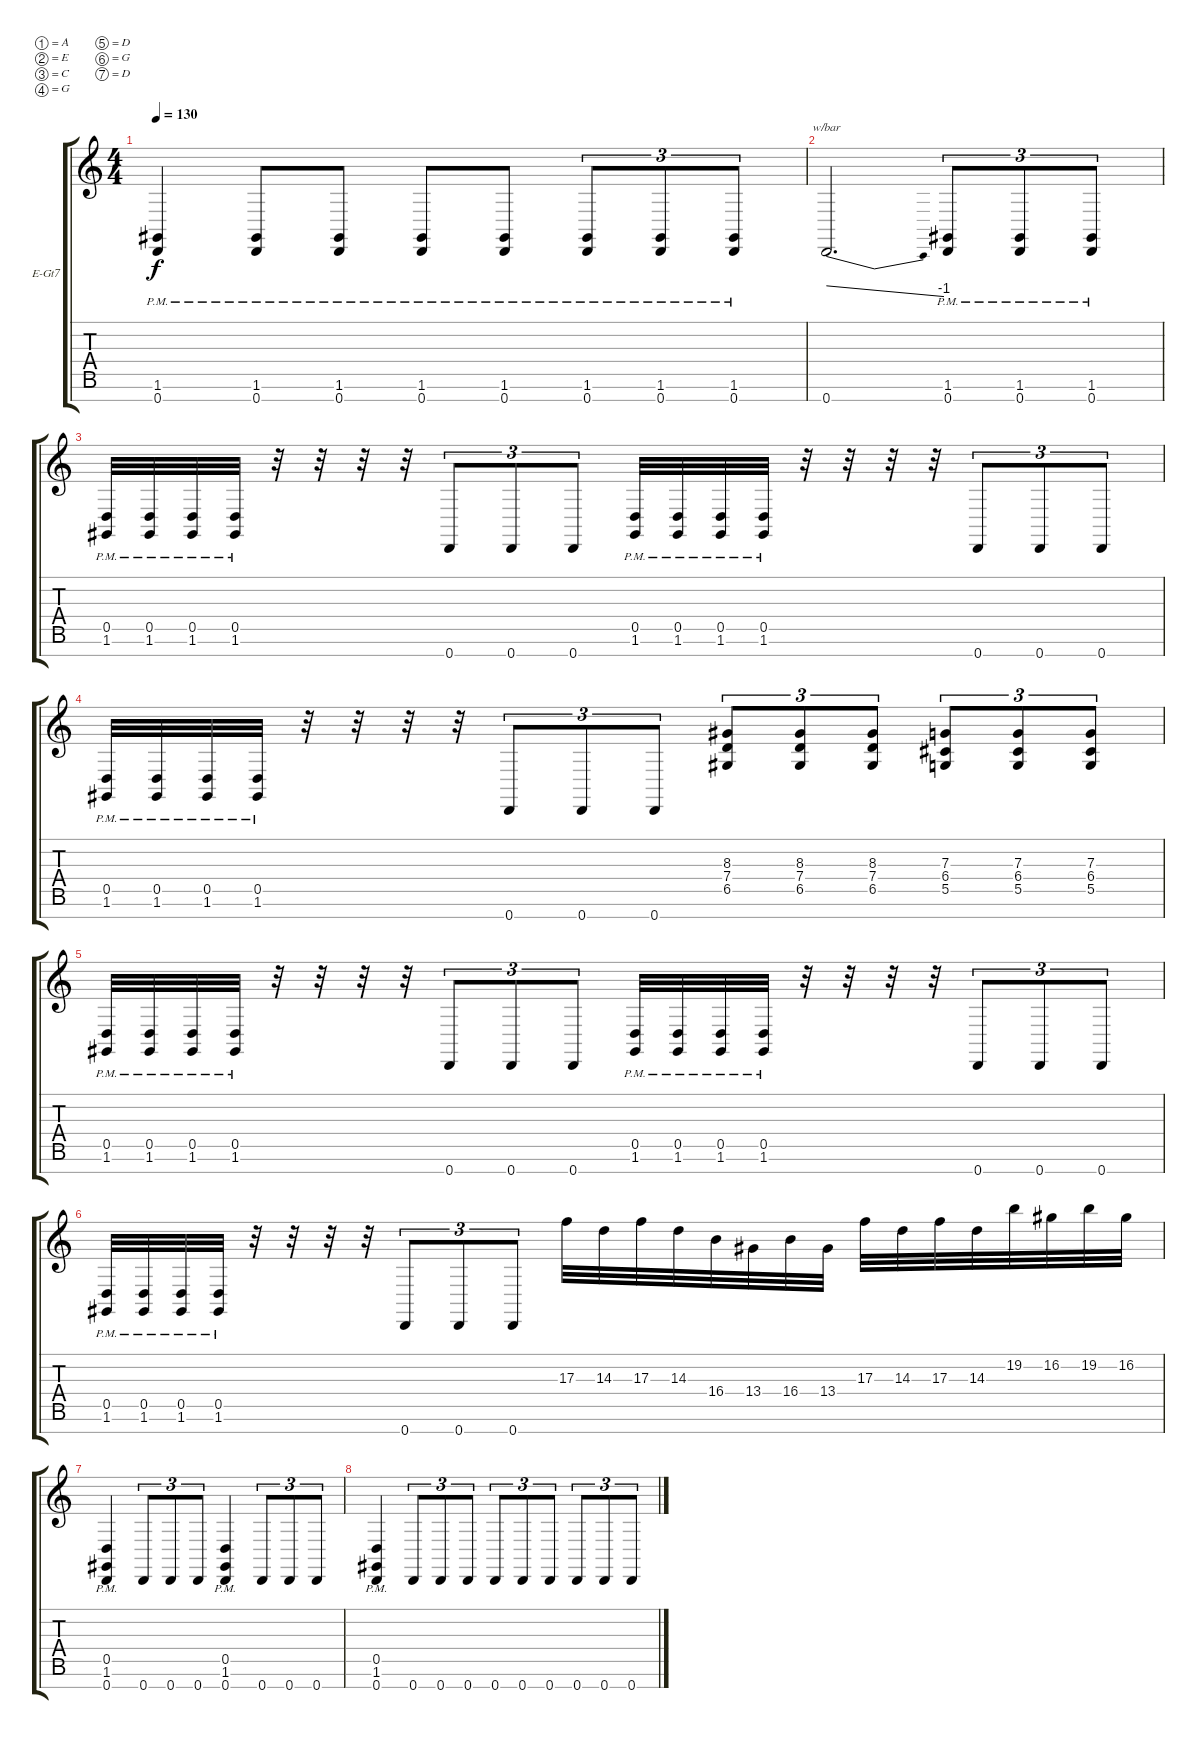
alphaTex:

\defaultSystemsLayout 4
\bracketExtendMode groupsimilarinstruments
\firstSystemTrackNameOrientation horizontal
\otherSystemsTrackNameOrientation horizontal
\track ("Rhytm L" "E-Gt7") {instrument distortionguitar}
\staff {score tabs}
\tuning (A3 E3 C3 G2 D2 G1 D1)
\ts (4 4)
\tempo 130
\clef g2
\ks c
(0.7{pm} 1.6{pm}).4{dy f} (1.6{pm} 0.7{pm}).8 (1.6{pm} 0.7{pm}).8 (1.6{pm} 0.7{pm}).8 (0.7{pm} 1.6{pm}).8 (0.7{pm} 1.6{pm}).8{tu (3 2)} (0.7{pm} 1.6{pm}).8{tu (3 2)} (1.6{pm} 0.7{pm}).8{tu (3 2)} |
0.7.2{d tbe (dive default 0 0 59.4 -4)} (0.7{pm} 1.6{pm}).8{tu (3 2)} (0.7{pm} 1.6{pm}).8{tu (3 2)} (0.7{pm} 1.6{pm}).8{tu (3 2)} |
(1.6{pm} 0.5{pm}).32 (1.6{pm} 0.5{pm}).32 (1.6{pm} 0.5{pm}).32 (1.6{pm} 0.5{pm}).32 r.32 r.32 r.32 r.32 0.7.8{tu (3 2)} 0.7.8{tu (3 2)} 0.7.8{tu (3 2)} (1.6{pm} 0.5{pm}).32 (1.6{pm} 0.5{pm}).32 (1.6{pm} 0.5{pm}).32 (1.6{pm} 0.5{pm}).32 r.32 r.32 r.32 r.32 0.7.8{tu (3 2)} 0.7.8{tu (3 2)} 0.7.8{tu (3 2)} |
(1.6{pm} 0.5{pm}).32 (1.6{pm} 0.5{pm}).32 (1.6{pm} 0.5{pm}).32 (1.6{pm} 0.5{pm}).32 r.32 r.32 r.32 r.32 0.7.8{tu (3 2)} 0.7.8{tu (3 2)} 0.7.8{tu (3 2)} (6.5 7.4 8.3).8{tu (3 2)} (8.3 7.4 6.5).8{tu (3 2)} (8.3 7.4 6.5).8{tu (3 2)} (5.5 6.4 7.3).8{tu (3 2)} (7.3 6.4 5.5).8{tu (3 2)} (7.3 6.4 5.5).8{tu (3 2)} |
(1.6{pm} 0.5{pm}).32 (1.6{pm} 0.5{pm}).32 (1.6{pm} 0.5{pm}).32 (1.6{pm} 0.5{pm}).32 r.32 r.32 r.32 r.32 0.7.8{tu (3 2)} 0.7.8{tu (3 2)} 0.7.8{tu (3 2)} (1.6{pm} 0.5{pm}).32 (1.6{pm} 0.5{pm}).32 (1.6{pm} 0.5{pm}).32 (1.6{pm} 0.5{pm}).32 r.32 r.32 r.32 r.32 0.7.8{tu (3 2)} 0.7.8{tu (3 2)} 0.7.8{tu (3 2)} |
(1.6{pm} 0.5{pm}).32 (1.6{pm} 0.5{pm}).32 (1.6{pm} 0.5{pm}).32 (1.6{pm} 0.5{pm}).32 r.32 r.32 r.32 r.32 0.7.8{tu (3 2)} 0.7.8{tu (3 2)} 0.7.8{tu (3 2)} 17.3.32 14.3.32 17.3.32 14.3.32 16.4.32 13.4.32 16.4.32 13.4.32 17.3.32 14.3.32 17.3.32 14.3.32 19.2.32 16.2.32 19.2.32 16.2.32 |
(1.6{pm} 0.5{pm} 0.7{pm}).4 0.7.8{tu (3 2)} 0.7.8{tu (3 2)} 0.7.8{tu (3 2)} (1.6{pm} 0.5{pm} 0.7{pm}).4 0.7.8{tu (3 2)} 0.7.8{tu (3 2)} 0.7.8{tu (3 2)} |
(1.6{pm} 0.5{pm} 0.7{pm}).4 0.7.8{tu (3 2)} 0.7.8{tu (3 2)} 0.7.8{tu (3 2)} 0.7.8{tu (3 2)} 0.7.8{tu (3 2)} 0.7.8{tu (3 2)} 0.7.8{tu (3 2)} 0.7.8{tu (3 2)} 0.7.8{tu (3 2)}
